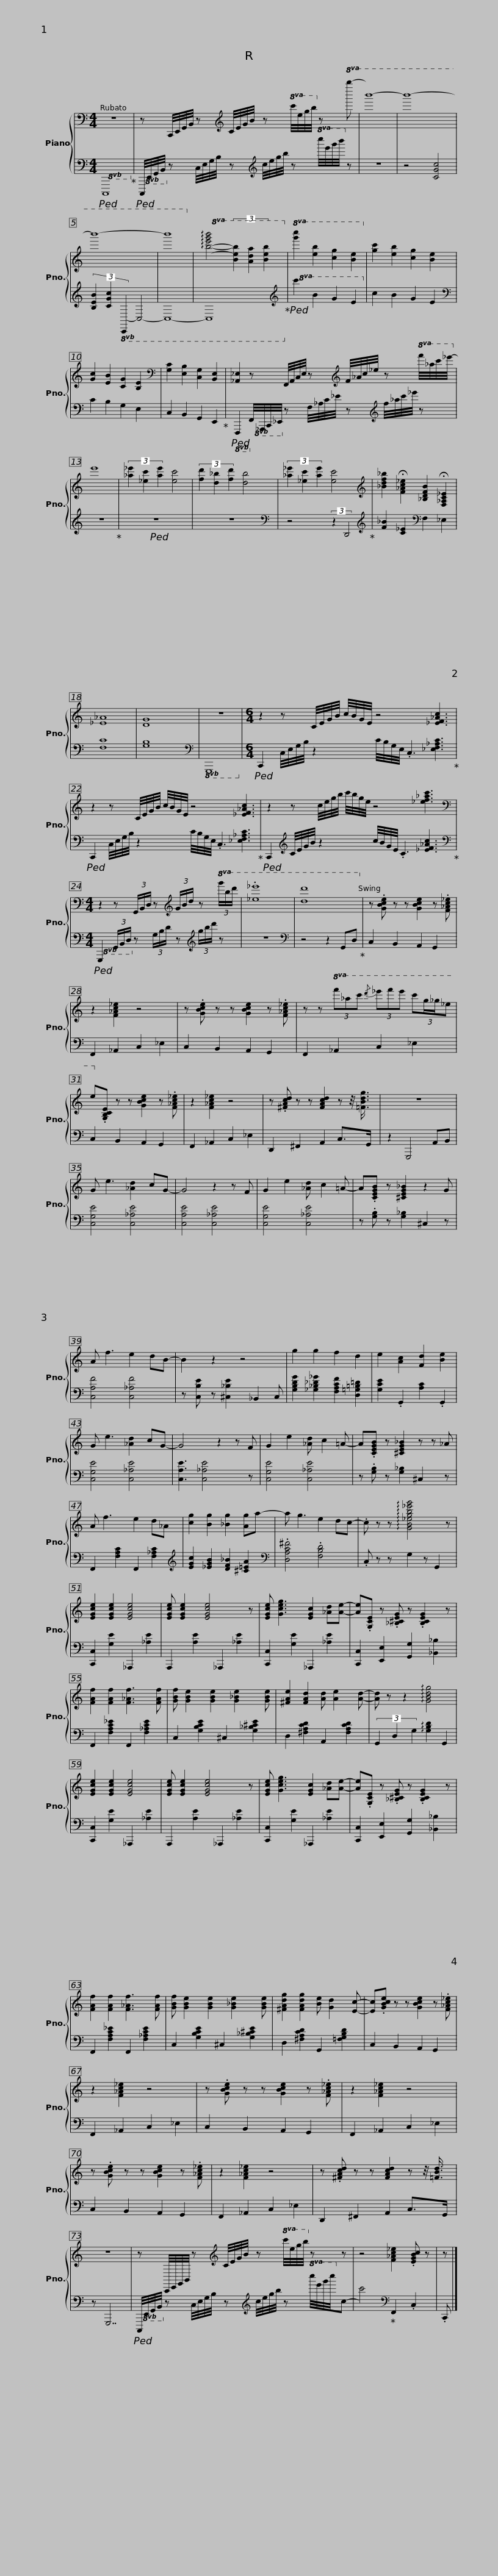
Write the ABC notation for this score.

X:1
%%score { 1 | 2 }
L:1/8
M:4/4
I:linebreak $
K:C
V:1 bass
V:2 bass
V:1
 z8 | z C,,/4E,,/4G,,/4B,,/4 z[K:treble] C/4E/4G/4B/4 z!8va(! c'/4e'/4g'/4b'/4!8va)! z!8va(! b''- | b''8- | b''8- | b''8- | %5
 b''8!8va)! |$!8va(! !arpeggio![b-e'-g'b'-]4 (3[be'b']2 [ad'a']2 [be'b']2!8va)! |!8va(! [g'c'']2 [e'b']2 [c'g']2 [be']2!8va)! | [gc']2 [eb]2 [cg]2 [Be]2 | [Gc]2 [EB]2 [CG]2 [B,E]2 | %10
[K:bass] [G,C]2 [E,B,]2 [C,G,]2 [B,,E,]2 |$ [_A,,_E,]2 z F,,/4A,,/4C,/4E,/4 z[K:treble] F/4_A/4c/4_e/4 z!8va(! f'/4_a'/4c''/4_e''/4-!8va)! | e'8 | (3[_a_e']2 [_ec']2 [ae']2 [ec']4 |$ (3[fd']2 [d_b]2 [fd']2 [db]4 | %15
 (3[_a_e']2 [_ec']2 [ae']2 [ec']4 |[K:treble] [_Bdf_b]2 !fermata![F_Ac_e]2 [_B,DFB]2 !fermata![F,_A,C_E]2 | [_E_A]8 | [DG]8 | z8 |$ %20
[M:6/4] z2 z C/4E/4G/4B/4 c/4B/4G/4E/4 z4 [_EF_Ac]3 |$ z2 z C/4E/4G/4B/4 c/4B/4G/4E/4 z4 [_EF_Ac]3 |$ z2 z c/4e/4g/4b/4 c'/4b/4g/4e/4 z4 [_ef_ac']3 |$[M:4/4][K:bass] z2 z (3G,,/B,,/D,/ z[K:treble] (3G/B/d/ z!8va(! (3g'/b'/d''/ | .[_e'_e'']8 | %25
 [d'd'']8!8va)! | z .[GBce] z z [GBce]2 z .[F_Ac_e] | z2 [F_Ac_e]2 z4 |$ z .[GBce] z z [GBce]2 z .[F_Ac_e] | z z!8va(! (3f'_a'c''{/d''} (3_e''f''e'' (3:2:4c''g'/_g'/_e' | %30
 e'!8va)!.[GBce] z z [GBce]2 z .[F_Ac_e] | z2 [F_Ac_e]2 z4 |$ z .[^FAcd] z z [FAcd]2 z z/4 [=FBdg]3/4 | z8 | G e3 [_Ad]2 cG- | %35
 G4 z2 z F | G2 e2 [_Ad] c2 =A- | A.[CEGB] z [^CEG_B]2 z2 G |$ A f3 e2 dB- | B2 z2 z4 | %40
 g2 g2 f2 d2 | e2 [Ac]2 [Fd]2 [Be]2 | G e3 [_Ad]2 cG- | G4 z2 z F |$ G2 e2 [_Ad] c2 =A- | %45
 A.[CEGB] z [^CEG_B]2 z z _A | A f3 e2 d_A | [cg]2 [Bg]2 [_Bg]2 [Ag]a- | a g3 e2 dc- |$ .c z z !arpeggio![GB_egb_e'g']4 z | %50
 [EGce]2 [EGce]2 [EGce]4 | [EGce] [EGce]2 [EGce]4 z | [EGce] [Gceg]3 [EGc]2 [_Ad][Ae]- | [Ae].[G,CE] z .[_B,^CEG] z .[B,CEG]2 z |$ [FAf]2 [FAf]2 [F_Af]3 [FAf] | %55
 [GBf] [GBe]2 [GBe]2 [G_Be]2 [GBe] | [^FAe]2 [FAd]2 [Ad] [Ae]2 [Ad]- | [Ad] z z2 !arpeggio![GBdg]4 | [EGce]2 [EGce]2 [EGce]4 |$ [EGce] [EGce]2 [EGce]4 z | %60
 [EGce] [Gceg]3 [EGc]2 [_Ad][Ae]- | [Ae].[G,CE] z .[_B,^CEG] z .[B,CEG]2 z | [FAf]2 [FAf]2 [F_Af]3 [FAf] | [GBf] [GBe]2 [GBe]2 [G_Be]2 [GBe] |$ [^FAdg]2 [FAdg]2 [Be] [Gd]2 [Ec]- | %65
 [Ec].[GBce] z z [GBce]2 z .[F_Ac_e] | z2 [F_Ac_e]2 z4 | z .[GBce] z z [GBce]2 z .[F_Ac_e] | z2 [F_Ac_e]2 z4 |$ z .[GBce] z z [GBce]2 z .[F_Ac_e] | %70
 z2 [F_Ac_e]2 z4 | z .[^FAcd] z z [FAcd]2 z z/4 [=FBd]3/4 | z8 |$ z C,,/4E,,/4G,,/4B,,/4 z[K:treble] C/4E/4G/4B/4 z!8va(! c'/4e'/4g'/4b'/4!8va)! z z | z4 [F_Ac_e]2 .[EGBc] z | %75
 z |] %76
V:2
!ped!!8vb(! C,,,8!ped-up!!8vb)! |!8vb(!!ped! C,,,/4E,,,/4G,,,/4B,,,/4!8vb)! z C,/4E,/4G,/4B,/4 z[K:treble] c/4e/4g/4b/4 z!8va(! c''/4e''/4g''/4b''/4!8va)! z | z8 | z4 [CGc]4 | (3[B,EB]2 [CGc]2!8vb(! C,,2- C,,4- | %5
 C,,8- |$ C,,8!ped-up!!8vb)! |[K:treble]!8va(!!ped! c'2 b2 g2 e2!8va)! | c2 B2 G2 E2 |[K:bass] C2 B,2 G,2 E,2 | %10
 C,2 B,,2 G,,2 E,,2!ped-up! |$!8vb(!!ped! F,,,2!8vb)!!8vb(! F,,,/4_A,,,/4C,,/4_E,,/4!8vb)! z F,/4_A,/4C/4_E/4 z[K:treble] f/4_a/4c'/4_e'/4 z | z8!ped-up! |!ped! z8 |$ z8 | %15
[K:bass] z4 (3:2:2z2 D,,4!ped-up! |[K:treble] [F_B]2 [C_E]2[K:bass] F,2 _E,2 | [F,C]8 | [G,B,]8 |[K:bass]!8vb(! G,,,8!8vb)! |$ %20
[M:6/4]!ped! C,,2 C,/4E,/4G,/4B,/4 z2 C/4B,/4G,/4E,/4 .C,3 [_E,F,_A,C]3!ped-up! |$!ped! C,,2 C,/4E,/4G,/4B,/4 z2 C/4B,/4G,/4E,/4 .C,3 [_E,F,_A,C]3!ped-up! |$!ped! C,,2[K:treble] C/4E/4G/4B/4 z2 c/4B/4G/4E/4 .C3 [_EF_Ac]3!ped-up! |$[M:4/4][K:bass]!8vb(!!ped! G,,,2 (3G,,,/B,,,/D,,/!8vb)! z (3G,/B,/D/ z[K:treble] (3g/b/d'/ z | z8 | %25
[K:bass] z4 z2 G,,D,!ped-up! | C,2 B,,2 A,,2 G,,2 | F,,2 _A,,2 C,2 _E,2 |$ C,2 B,,2 A,,2 G,,2 | F,,2 _A,,2 C,2 _E,2 | %30
 C,2 B,,2 A,,2 G,,2 | F,,2 _A,,2 C,2 _E,2 |$ D,,2 ^F,,2 A,,2 C,>G,, | z2 G,,,4 A,,B,, | [C,G,E]4 [C,_A,E]4 | %35
 [C,A,E]4 [C,_A,E]4 | [C,G,E]4 [C,_A,E]4 | z .[G,B,] z [G,_B,]2 ^C,2 z |$ [C,A,F]4 [C,_A,F]4 | z [C,B,E] z [^C,_B,E]2 _B,,2 C, | %40
 [G,B,DG]2 [_G,_B,_D_G]2 [F,A,CF]2 [D,=G,=B,=D]2 | [G,CE]2 .G,,2 [A,C]2 .G,,2 | [C,G,E]4 [C,_A,E]4 | [C,A,E]3 [C,_A,E]4 z |$ [C,G,E]4 [C,_A,E]4 | %45
 z .[G,B,] z [G,_B,]2 ^C,2 z | F,,2 [F,A,C]2 F,,2 [F,_A,C]2 |[K:treble] [EGc]2 [_EGB]2 [DF_B]2 [^C=EA]2 |[K:bass] .[D,A,C^F]4 .[F,B,D]4 |$ .C, z z G,2 z G,,2 | %50
 [C,,C,]2 [G,E]2 _A,,,2 [_A,E]2 | A,,,2 [A,E]2 _A,,,2 [_A,E]2 | [C,,C,]2 [G,E]2 _A,,,2 [_A,E]2 | [C,,C,]2 [E,,E,]2 [G,,G,]2 [_B,,_B,]2 |$ F,,2 [F,A,C_E]2 F,,2 [F,_A,CE]2 | %55
 C,2 [G,B,CE]2 ^C,2 [G,_B,^CE]2 | D,2 [^F,A,CD]2 A,,2 [F,A,CD]2 | (3G,,2 D,2 G,2 !arpeggio![G,B,D]2 G,,2 | [C,,C,]2 [G,E]2 _A,,,2 [_A,E]2 |$ A,,,2 [A,E]2 _A,,,2 [_A,E]2 | %60
 [C,,C,]2 [G,E]2 _A,,,2 [_A,E]2 | [C,,C,]2 [E,,E,]2 [G,,G,]2 [_B,,_B,]2 | F,,2 [F,A,C_E]2 F,,2 [F,_A,CE]2 | C,2 [G,B,CE]2 ^C,2 [G,_B,^CE]2 |$ D,2 [^F,A,CD]2 G,,2 [=F,G,B,D]2 | %65
 C,2 B,,2 A,,2 G,,2 | F,,2 _A,,2 C,2 _E,2 | C,2 B,,2 A,,2 G,,2 | F,,2 _A,,2 C,2 _E,2 |$ C,2 B,,2 A,,2 G,,2 | %70
 F,,2 _A,,2 C,2 _E,2 | D,,2 ^F,,2 A,,2 C,>G,, | z G,,,7 |$!8vb(!!ped! C,,,/4E,,,/4G,,,/4B,,,/4!8vb)! z C,/4E,/4G,/4B,/4 z[K:treble] c/4e/4g/4b/4 z!8va(! c''/4e''/4g''/4c'''/4-!8va)!c'- | c'4!ped-up![K:bass] F,,2 .C,2 | %75
 .C,, |] %76
